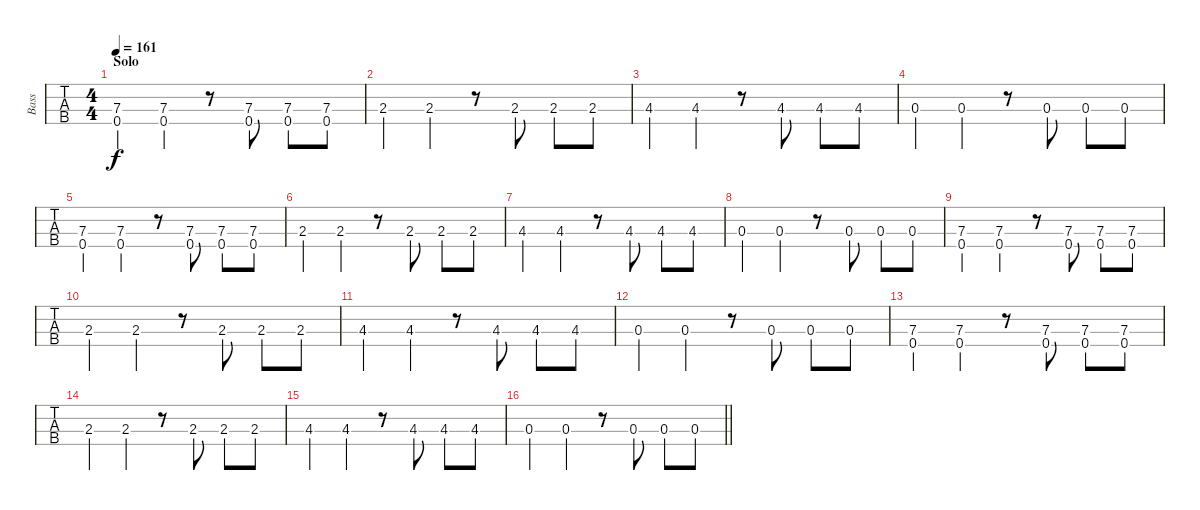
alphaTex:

\track ("Bass" "Bass") {instrument electricbassfinger}
\staff {tabs}
\tuning (G2 D2 A1 E1) {hide}
\ts (4 4)
\section ("" "Solo")
\tempo 161
\clef f4
\ks e
(7.3 0.4).4{dy f} (7.3 0.4).4 r.8 (7.3 0.4).8 (7.3 0.4).8 (7.3 0.4).8 |
2.3.4 2.3.4 r.8 2.3.8 2.3.8 2.3.8 |
4.3.4 4.3.4 r.8 4.3.8 4.3.8 4.3.8 |
0.3.4 0.3.4 r.8 0.3.8 0.3.8 0.3.8 |
(7.3 0.4).4 (7.3 0.4).4 r.8 (7.3 0.4).8 (7.3 0.4).8 (7.3 0.4).8 |
2.3.4 2.3.4 r.8 2.3.8 2.3.8 2.3.8 |
4.3.4 4.3.4 r.8 4.3.8 4.3.8 4.3.8 |
0.3.4 0.3.4 r.8 0.3.8 0.3.8 0.3.8 |
(7.3 0.4).4 (7.3 0.4).4 r.8 (7.3 0.4).8 (7.3 0.4).8 (7.3 0.4).8 |
2.3.4 2.3.4 r.8 2.3.8 2.3.8 2.3.8 |
4.3.4 4.3.4 r.8 4.3.8 4.3.8 4.3.8 |
0.3.4 0.3.4 r.8 0.3.8 0.3.8 0.3.8 |
(7.3 0.4).4 (7.3 0.4).4 r.8 (7.3 0.4).8 (7.3 0.4).8 (7.3 0.4).8 |
2.3.4 2.3.4 r.8 2.3.8 2.3.8 2.3.8 |
4.3.4 4.3.4 r.8 4.3.8 4.3.8 4.3.8 |
\barLineRight lightlight
0.3.4 0.3.4 r.8 0.3.8 0.3.8 0.3.8
